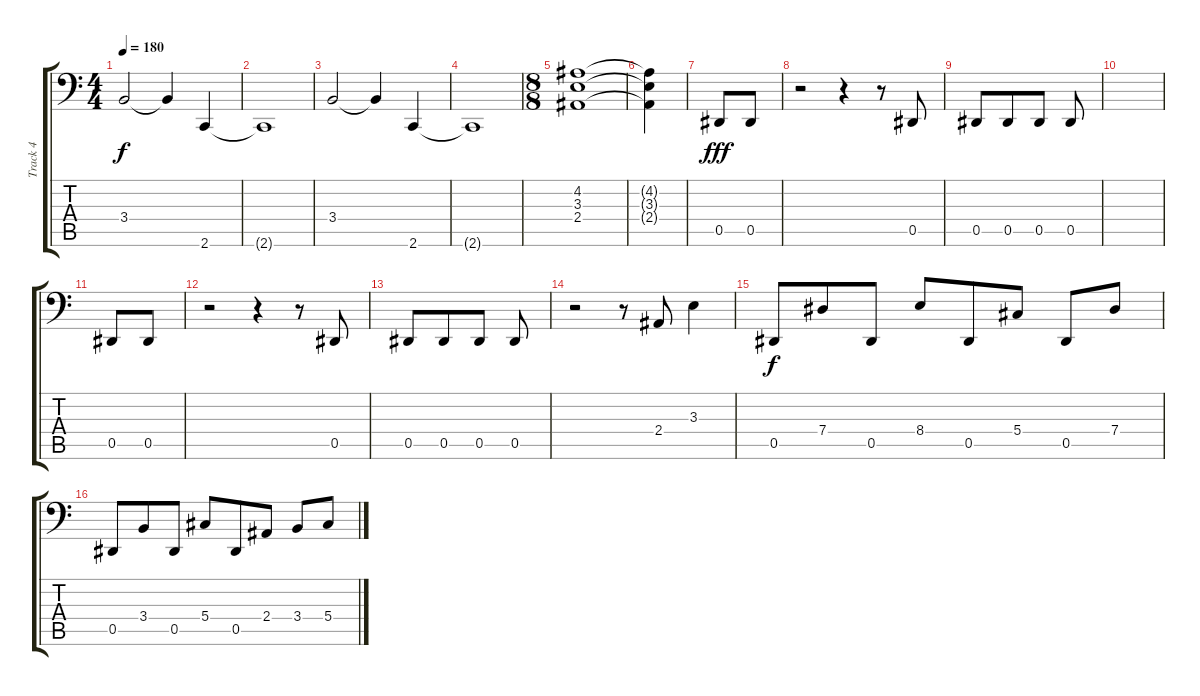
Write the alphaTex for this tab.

\track ("Track 4" "Track 4") {instrument electricbasspick}
\staff {score tabs}
\tuning (B2 Gb2 Db2 Ab1 Eb1 Bb0) {hide}
\ts (4 4)
\tempo 180
\clef f4
\ks c
3.4.2{dy f} 3.4{t}.4 2.6.4 |
2.6{t}.1 |
3.4.2 3.4{t}.4 2.6.4 |
2.6{t}.1 |
\ts (8 8)
(4.2 3.3 2.4).1 |
(4.2{t} 3.3{t} 2.4{t}).4 |
0.5.8{dy fff} 0.5.8 |
r.2 r.4 r.8 0.5.8 |
0.5.8 0.5.8 0.5.8 0.5.8 |
|
0.5.8 0.5.8 |
r.2 r.4 r.8 0.5.8 |
0.5.8 0.5.8 0.5.8 0.5.8 |
r.2 r.8 2.4.8 3.3.4 |
0.5.8{dy f} 7.4.8 0.5.8 8.4.8 0.5.8 5.4.8 0.5.8 7.4.8 |
0.5.8 3.4.8 0.5.8 5.4.8 0.5.8 2.4.8 3.4.8 5.4.8
